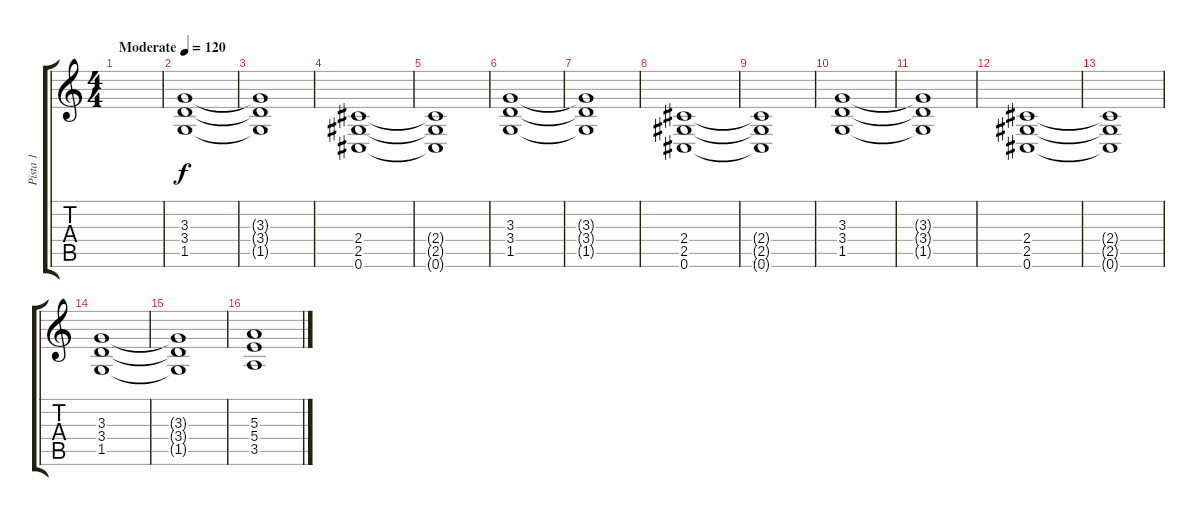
\track ("Pista 1" "Pista 1") {instrument distortionguitar}
\staff {score tabs}
\tuning (Db4 Ab3 E3 B2 Gb2 Db2) {hide}
\ts (4 4)
\tempo (120 "Moderate")
\clef g2
\ks c
|
(3.3 3.4 1.5).1 |
(3.3{t} 3.4{t} 1.5{t}).1 |
(2.4 2.5 0.6).1 |
(2.4{t} 2.5{t} 0.6{t}).1 |
(3.3 3.4 1.5).1 |
(3.3{t} 3.4{t} 1.5{t}).1 |
(2.4 2.5 0.6).1 |
(2.4{t} 2.5{t} 0.6{t}).1 |
(3.3 3.4 1.5).1 |
(3.3{t} 3.4{t} 1.5{t}).1 |
(2.4 2.5 0.6).1 |
(2.4{t} 2.5{t} 0.6{t}).1 |
(3.3 3.4 1.5).1 |
(3.3{t} 3.4{t} 1.5{t}).1 |
(5.3 5.4 3.5).1
